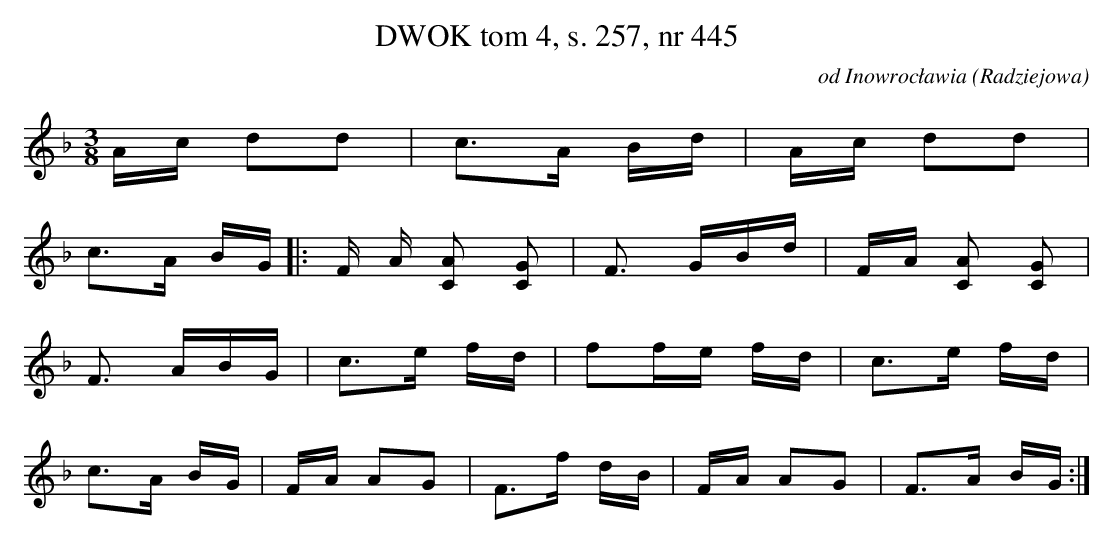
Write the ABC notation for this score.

X:1
T: DWOK tom 4, s. 257, nr 445
O: od Inowrocławia (Radziejowa)
L: 1/16
M: 3/8
K: F
Ac d2d2 | c3A Bd | Ac d2d2 |
c3A BG |: F A [C2A2] [C2G2] | F3 GBd | FA [C2A2] [C2G2] |
F3 ABG | c3e fd | f2fe fd | c3e fd |
c3A BG | FA A2G2 | F3f dB | FA A2G2 | F3A BG :|
